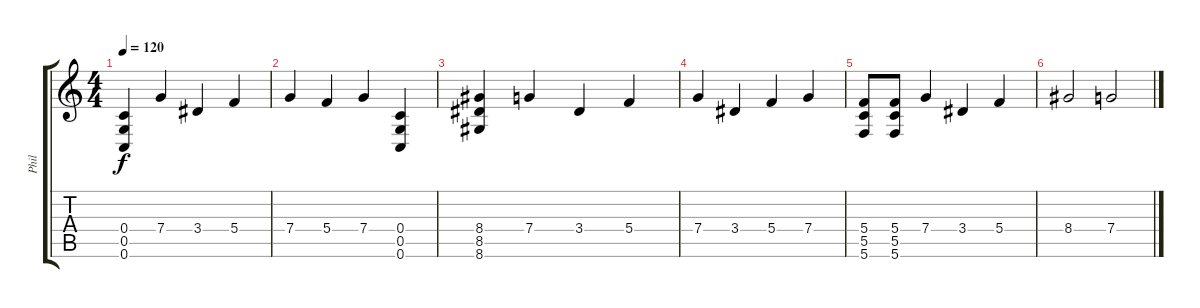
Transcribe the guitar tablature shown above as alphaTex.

\track ("Phil" "Phil") {instrument overdrivenguitar}
\staff {score tabs}
\tuning (D4 A3 F3 C3 G2 C2) {hide}
\ts (4 4)
\tempo 120
\clef g2
\ks c
(0.4 0.5 0.6).4{dy f} 7.4.4 3.4.4 5.4.4 |
7.4.4 5.4.4 7.4.4 (0.4 0.5 0.6).4 |
(8.4 8.5 8.6).4 7.4.4 3.4.4 5.4.4 |
7.4.4 3.4.4 5.4.4 7.4.4 |
(5.4 5.5 5.6).8 (5.4 5.5 5.6).8 7.4.4 3.4.4 5.4.4 |
8.4.2 7.4.2
